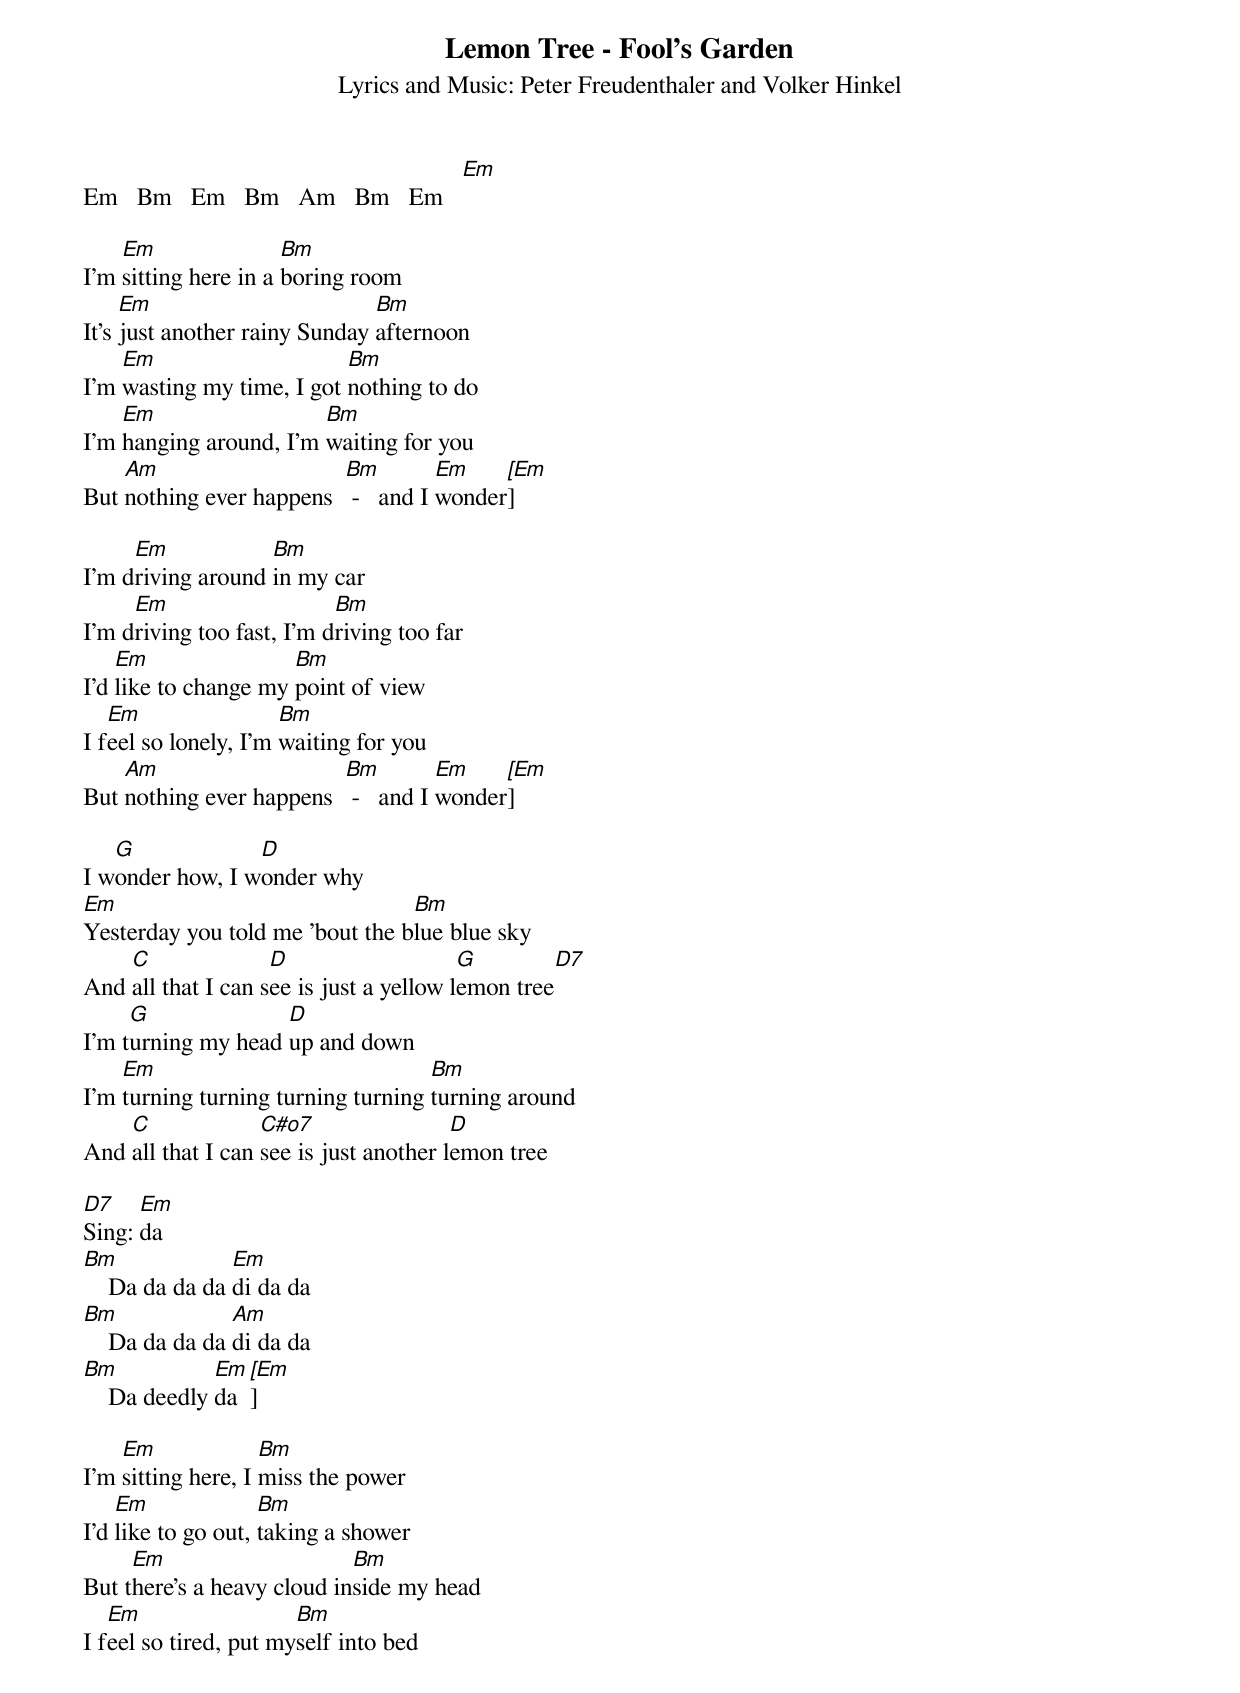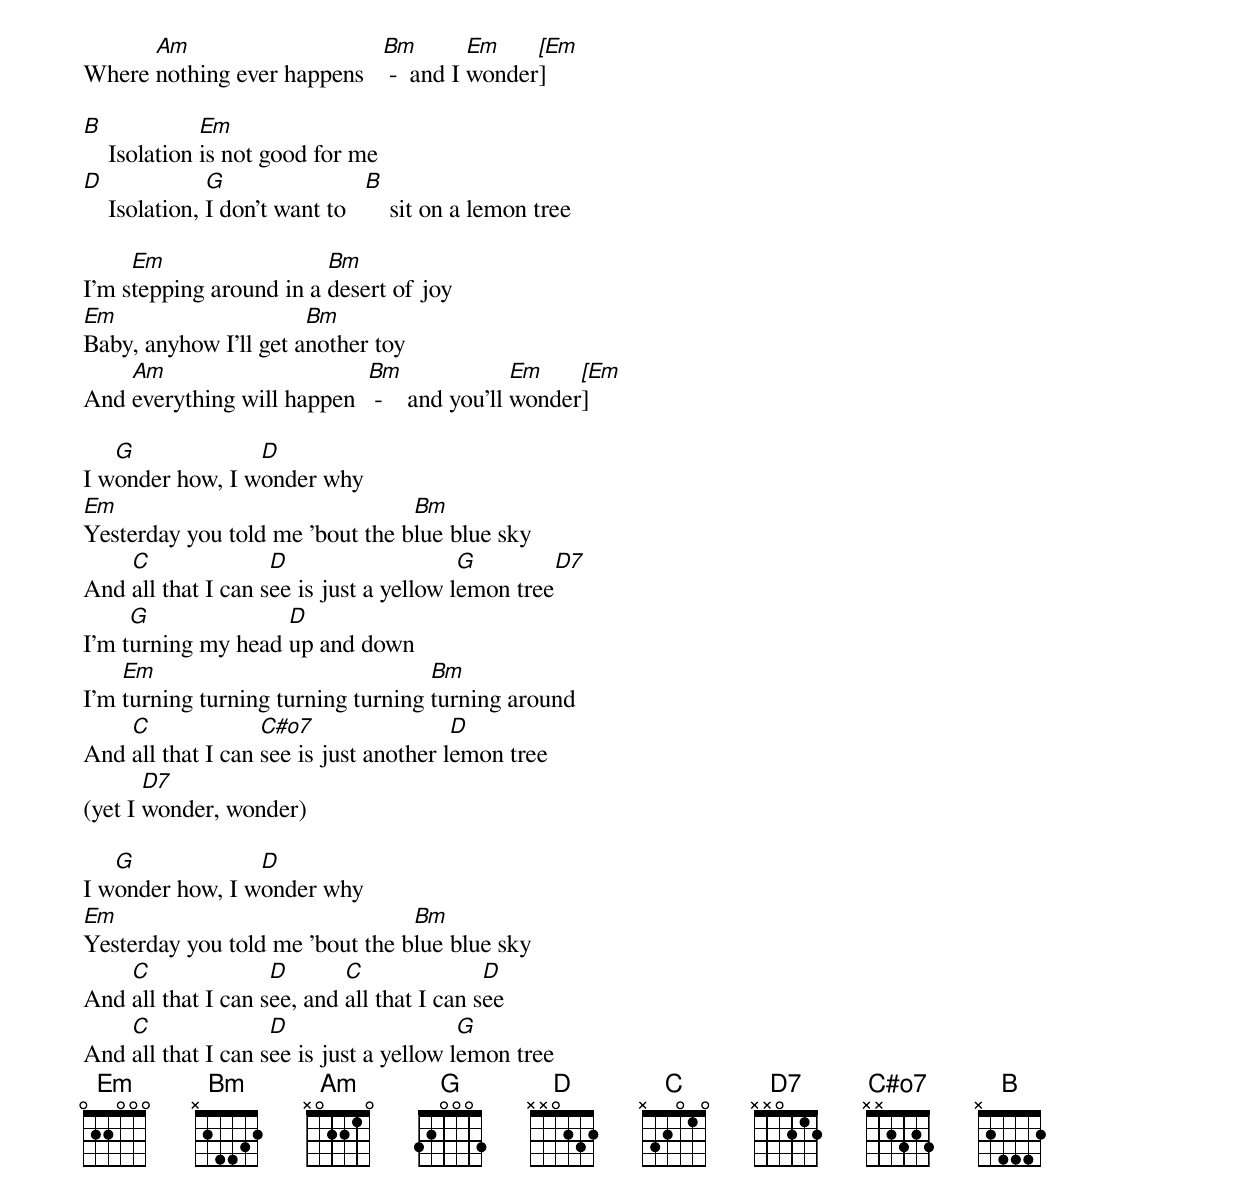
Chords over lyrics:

Lemon Tree - Fool's Garden
Lyrics and Music: Peter Freudenthaler and Volker Hinkel

Em   Bm   Em   Bm   Am   Bm   Em   [Em]   []

    Em                Bm
I'm sitting here in a boring room
     Em                        Bm
It's just another rainy Sunday afternoon
    Em                     Bm
I'm wasting my time, I got nothing to do
    Em                  Bm
I'm hanging around, I'm waiting for you
    Am                    Bm         Em      [Em]
But nothing ever happens   -   and I wonder

     Em            Bm
I'm driving around in my car
     Em                    Bm
I'm driving too fast, I'm driving too far
    Em                Bm
I'd like to change my point of view
   Em                 Bm
I feel so lonely, I'm waiting for you
    Am                    Bm         Em      [Em]
But nothing ever happens   -   and I wonder

   G             D
I wonder how, I wonder why
Em                               Bm
Yesterday you told me 'bout the blue blue sky
    C               D                    G           D7
And all that I can see is just a yellow lemon tree
     G              D
I'm turning my head up and down
    Em                              Bm
I'm turning turning turning turning turning around
    C              C#o7                 D
And all that I can see is just another lemon tree

D7    Em
Sing: da
Bm              Em
    Da da da da di da da
Bm              Am
    Da da da da di da da
Bm            Em   [Em]
    Da deedly da

    Em              Bm
I'm sitting here, I miss the power
    Em              Bm
I'd like to go out, taking a shower
     Em                     Bm
But there's a heavy cloud inside my head
   Em                  Bm
I feel so tired, put myself into bed
      Am                     Bm        Em      [Em]
Where nothing ever happens    -  and I wonder

B             Em
    Isolation is not good for me
D              G                 B
    Isolation, I don't want to       sit on a lemon tree

     Em                  Bm
I'm stepping around in a desert of joy
Em                     Bm
Baby, anyhow I'll get another toy
    Am                      Bm               Em      [Em]
And everything will happen   -    and you'll wonder

   G             D
I wonder how, I wonder why
Em                               Bm
Yesterday you told me 'bout the blue blue sky
    C               D                    G           D7
And all that I can see is just a yellow lemon tree
     G              D
I'm turning my head up and down
    Em                              Bm
I'm turning turning turning turning turning around
    C              C#o7                 D
And all that I can see is just another lemon tree
       D7
(yet I wonder, wonder)

   G             D
I wonder how, I wonder why
Em                               Bm
Yesterday you told me 'bout the blue blue sky
    C               D       C               D
And all that I can see, and all that I can see
    C               D                    G
And all that I can see is just a yellow lemon tree
